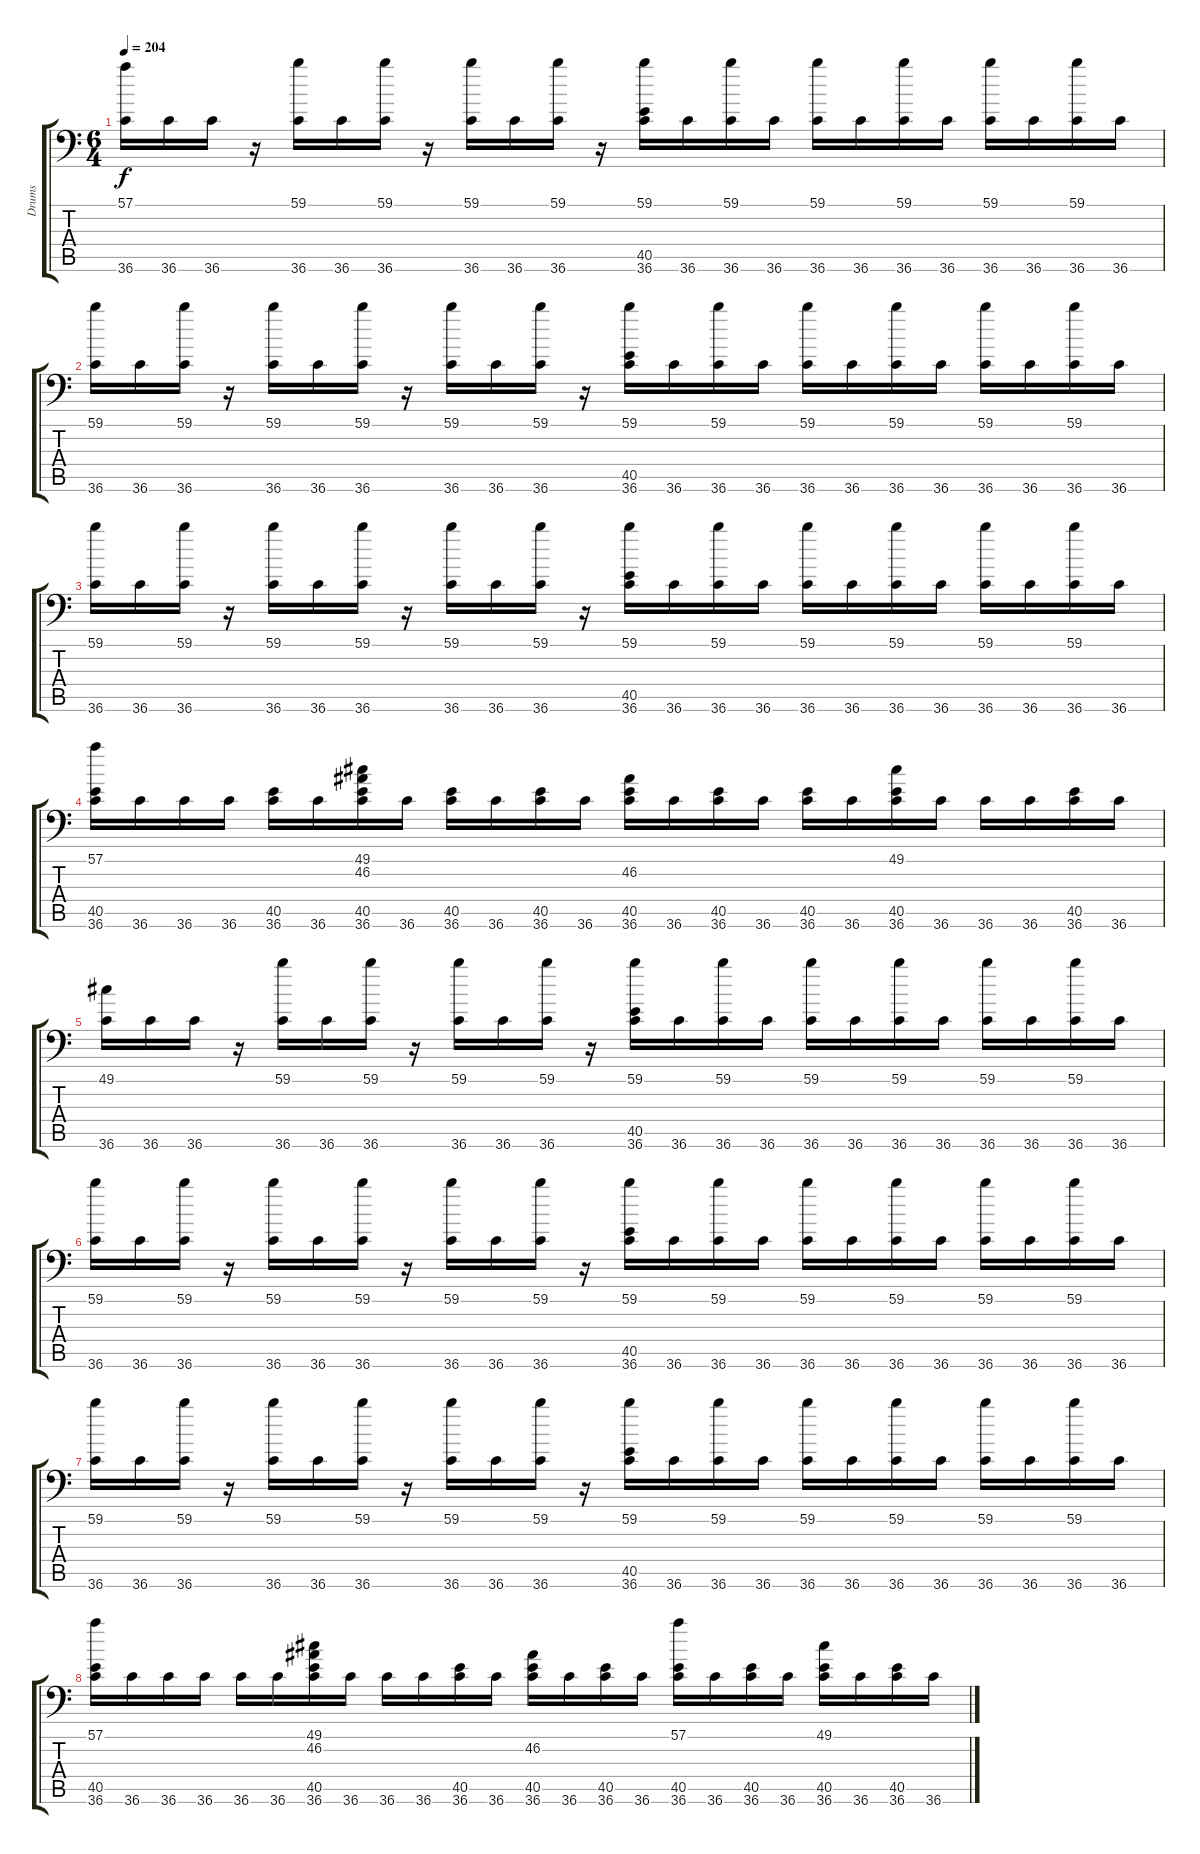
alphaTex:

\track ("Drums" "Drums") {instrument acousticgrandpiano}
\staff {score tabs}
\tuning (C-1 C-1 C-1 C-1 C-1 C-1) {hide}
\ts (6 4)
\tempo 204
\clef f4
\ks c
(57.1 36.6).16{dy f} 36.6.16 36.6.16 r.16 (59.1 36.6).16 36.6.16 (59.1 36.6).16 r.16 (59.1 36.6).16 36.6.16 (59.1 36.6).16 r.16 (59.1 40.5 36.6).16 36.6.16 (59.1 36.6).16 36.6.16 (59.1 36.6).16 36.6.16 (59.1 36.6).16 36.6.16 (59.1 36.6).16 36.6.16 (59.1 36.6).16 36.6.16 |
(59.1 36.6).16 36.6.16 (59.1 36.6).16 r.16 (59.1 36.6).16 36.6.16 (59.1 36.6).16 r.16 (59.1 36.6).16 36.6.16 (59.1 36.6).16 r.16 (59.1 40.5 36.6).16 36.6.16 (59.1 36.6).16 36.6.16 (59.1 36.6).16 36.6.16 (59.1 36.6).16 36.6.16 (59.1 36.6).16 36.6.16 (59.1 36.6).16 36.6.16 |
(59.1 36.6).16 36.6.16 (59.1 36.6).16 r.16 (59.1 36.6).16 36.6.16 (59.1 36.6).16 r.16 (59.1 36.6).16 36.6.16 (59.1 36.6).16 r.16 (59.1 40.5 36.6).16 36.6.16 (59.1 36.6).16 36.6.16 (59.1 36.6).16 36.6.16 (59.1 36.6).16 36.6.16 (59.1 36.6).16 36.6.16 (59.1 36.6).16 36.6.16 |
(57.1 40.5 36.6).16 36.6.16 36.6.16 36.6.16 (40.5 36.6).16 36.6.16 (49.1 46.2 40.5 36.6).16 36.6.16 (40.5 36.6).16 36.6.16 (40.5 36.6).16 36.6.16 (46.2 40.5 36.6).16 36.6.16 (40.5 36.6).16 36.6.16 (40.5 36.6).16 36.6.16 (49.1 40.5 36.6).16 36.6.16 36.6.16 36.6.16 (40.5 36.6).16 36.6.16 |
(49.1 36.6).16 36.6.16 36.6.16 r.16 (59.1 36.6).16 36.6.16 (59.1 36.6).16 r.16 (59.1 36.6).16 36.6.16 (59.1 36.6).16 r.16 (59.1 40.5 36.6).16 36.6.16 (59.1 36.6).16 36.6.16 (59.1 36.6).16 36.6.16 (59.1 36.6).16 36.6.16 (59.1 36.6).16 36.6.16 (59.1 36.6).16 36.6.16 |
(59.1 36.6).16 36.6.16 (59.1 36.6).16 r.16 (59.1 36.6).16 36.6.16 (59.1 36.6).16 r.16 (59.1 36.6).16 36.6.16 (59.1 36.6).16 r.16 (59.1 40.5 36.6).16 36.6.16 (59.1 36.6).16 36.6.16 (59.1 36.6).16 36.6.16 (59.1 36.6).16 36.6.16 (59.1 36.6).16 36.6.16 (59.1 36.6).16 36.6.16 |
(59.1 36.6).16 36.6.16 (59.1 36.6).16 r.16 (59.1 36.6).16 36.6.16 (59.1 36.6).16 r.16 (59.1 36.6).16 36.6.16 (59.1 36.6).16 r.16 (59.1 40.5 36.6).16 36.6.16 (59.1 36.6).16 36.6.16 (59.1 36.6).16 36.6.16 (59.1 36.6).16 36.6.16 (59.1 36.6).16 36.6.16 (59.1 36.6).16 36.6.16 |
(57.1 40.5 36.6).16 36.6.16 36.6.16 36.6.16 36.6.16 36.6.16 (49.1 46.2 40.5 36.6).16 36.6.16 36.6.16 36.6.16 (40.5 36.6).16 36.6.16 (46.2 40.5 36.6).16 36.6.16 (40.5 36.6).16 36.6.16 (57.1 40.5 36.6).16 36.6.16 (40.5 36.6).16 36.6.16 (49.1 40.5 36.6).16 36.6.16 (40.5 36.6).16 36.6.16
